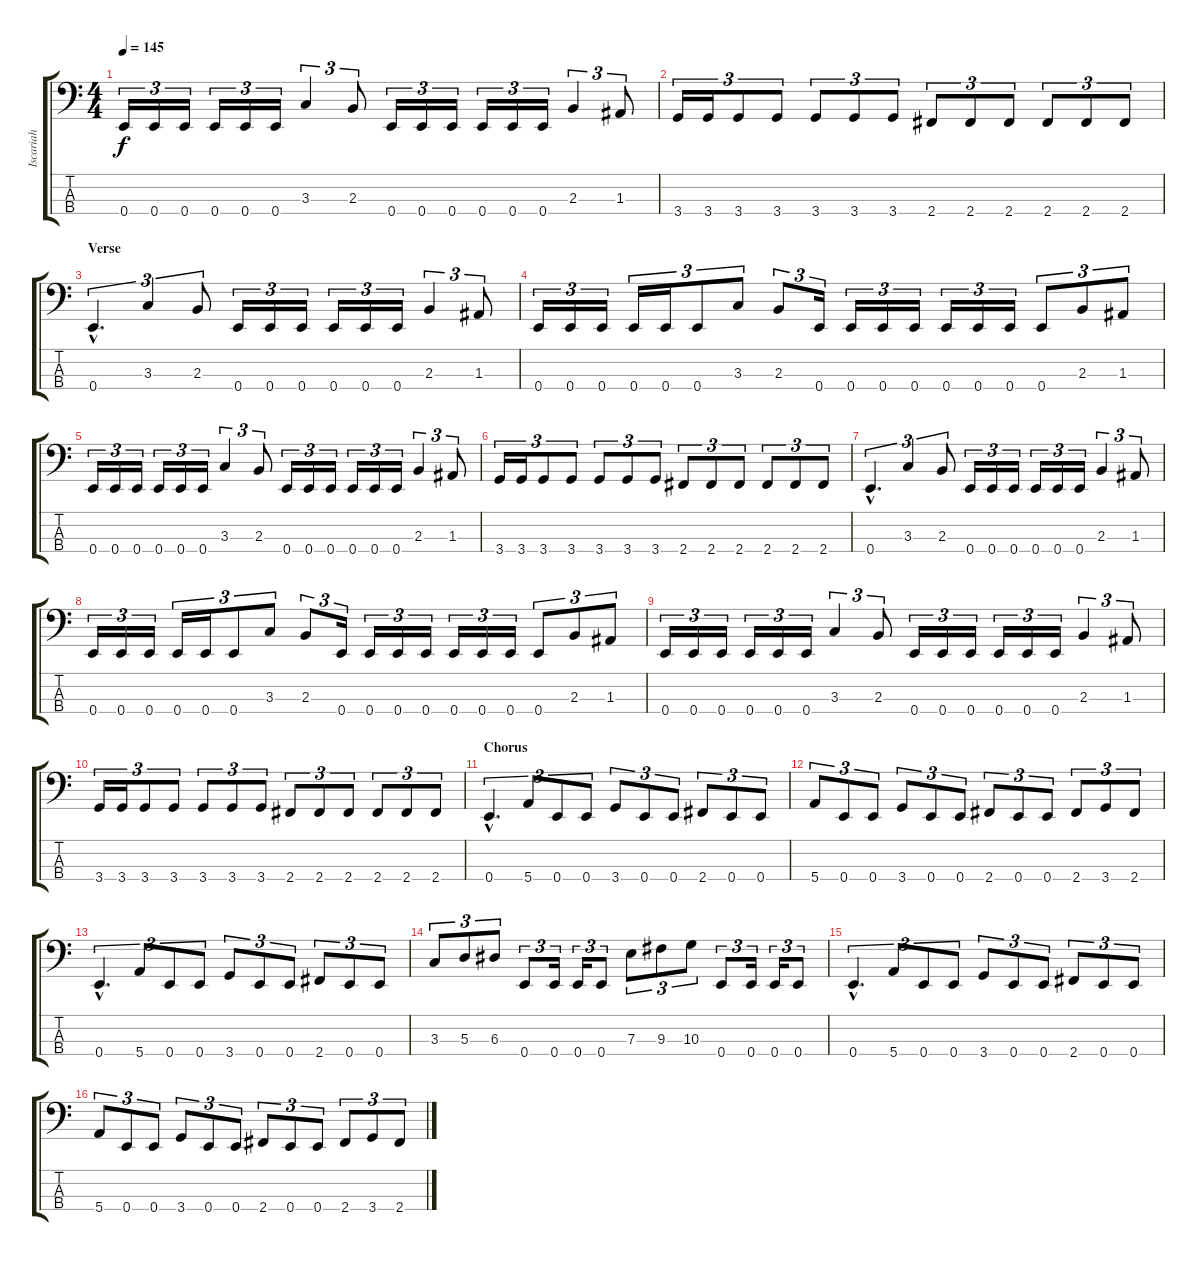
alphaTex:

\track ("Iscariah" "Iscariah") {instrument electricbasspick}
\staff {score tabs}
\tuning (G2 D2 A1 E1) {hide}
\ts (4 4)
\tempo 145
\clef f4
\ks c
0.4.16{tu (3 2) dy f} 0.4.16{tu (3 2)} 0.4.16{tu (3 2)} 0.4.16{tu (3 2)} 0.4.16{tu (3 2)} 0.4.16{tu (3 2)} 3.3.4{tu (3 2)} 2.3.8{tu (3 2)} 0.4.16{tu (3 2)} 0.4.16{tu (3 2)} 0.4.16{tu (3 2)} 0.4.16{tu (3 2)} 0.4.16{tu (3 2)} 0.4.16{tu (3 2)} 2.3.4{tu (3 2)} 1.3.8{tu (3 2)} |
3.4.16{tu (3 2)} 3.4.16{tu (3 2)} 3.4.8{tu (3 2)} 3.4.8{tu (3 2)} 3.4.8{tu (3 2)} 3.4.8{tu (3 2)} 3.4.8{tu (3 2)} 2.4.8{tu (3 2)} 2.4.8{tu (3 2)} 2.4.8{tu (3 2)} 2.4.8{tu (3 2)} 2.4.8{tu (3 2)} 2.4.8{tu (3 2)} |
\section ("" "Verse")
0.4{hac}.4{d tu (3 2)} 3.3.4{tu (3 2)} 2.3.8{tu (3 2)} 0.4.16{tu (3 2)} 0.4.16{tu (3 2)} 0.4.16{tu (3 2)} 0.4.16{tu (3 2)} 0.4.16{tu (3 2)} 0.4.16{tu (3 2)} 2.3.4{tu (3 2)} 1.3.8{tu (3 2)} |
0.4.16{tu (3 2)} 0.4.16{tu (3 2)} 0.4.16{tu (3 2)} 0.4.16{tu (3 2)} 0.4.16{tu (3 2)} 0.4.8{tu (3 2)} 3.3.8{tu (3 2)} 2.3.8{tu (3 2)} 0.4.16{tu (3 2)} 0.4.16{tu (3 2)} 0.4.16{tu (3 2)} 0.4.16{tu (3 2)} 0.4.16{tu (3 2)} 0.4.16{tu (3 2)} 0.4.16{tu (3 2)} 0.4.8{tu (3 2)} 2.3.8{tu (3 2)} 1.3.8{tu (3 2)} |
0.4.16{tu (3 2)} 0.4.16{tu (3 2)} 0.4.16{tu (3 2)} 0.4.16{tu (3 2)} 0.4.16{tu (3 2)} 0.4.16{tu (3 2)} 3.3.4{tu (3 2)} 2.3.8{tu (3 2)} 0.4.16{tu (3 2)} 0.4.16{tu (3 2)} 0.4.16{tu (3 2)} 0.4.16{tu (3 2)} 0.4.16{tu (3 2)} 0.4.16{tu (3 2)} 2.3.4{tu (3 2)} 1.3.8{tu (3 2)} |
3.4.16{tu (3 2)} 3.4.16{tu (3 2)} 3.4.8{tu (3 2)} 3.4.8{tu (3 2)} 3.4.8{tu (3 2)} 3.4.8{tu (3 2)} 3.4.8{tu (3 2)} 2.4.8{tu (3 2)} 2.4.8{tu (3 2)} 2.4.8{tu (3 2)} 2.4.8{tu (3 2)} 2.4.8{tu (3 2)} 2.4.8{tu (3 2)} |
0.4{hac}.4{d tu (3 2)} 3.3.4{tu (3 2)} 2.3.8{tu (3 2)} 0.4.16{tu (3 2)} 0.4.16{tu (3 2)} 0.4.16{tu (3 2)} 0.4.16{tu (3 2)} 0.4.16{tu (3 2)} 0.4.16{tu (3 2)} 2.3.4{tu (3 2)} 1.3.8{tu (3 2)} |
0.4.16{tu (3 2)} 0.4.16{tu (3 2)} 0.4.16{tu (3 2)} 0.4.16{tu (3 2)} 0.4.16{tu (3 2)} 0.4.8{tu (3 2)} 3.3.8{tu (3 2)} 2.3.8{tu (3 2)} 0.4.16{tu (3 2)} 0.4.16{tu (3 2)} 0.4.16{tu (3 2)} 0.4.16{tu (3 2)} 0.4.16{tu (3 2)} 0.4.16{tu (3 2)} 0.4.16{tu (3 2)} 0.4.8{tu (3 2)} 2.3.8{tu (3 2)} 1.3.8{tu (3 2)} |
0.4.16{tu (3 2)} 0.4.16{tu (3 2)} 0.4.16{tu (3 2)} 0.4.16{tu (3 2)} 0.4.16{tu (3 2)} 0.4.16{tu (3 2)} 3.3.4{tu (3 2)} 2.3.8{tu (3 2)} 0.4.16{tu (3 2)} 0.4.16{tu (3 2)} 0.4.16{tu (3 2)} 0.4.16{tu (3 2)} 0.4.16{tu (3 2)} 0.4.16{tu (3 2)} 2.3.4{tu (3 2)} 1.3.8{tu (3 2)} |
3.4.16{tu (3 2)} 3.4.16{tu (3 2)} 3.4.8{tu (3 2)} 3.4.8{tu (3 2)} 3.4.8{tu (3 2)} 3.4.8{tu (3 2)} 3.4.8{tu (3 2)} 2.4.8{tu (3 2)} 2.4.8{tu (3 2)} 2.4.8{tu (3 2)} 2.4.8{tu (3 2)} 2.4.8{tu (3 2)} 2.4.8{tu (3 2)} |
\section ("" "Chorus")
0.4{hac}.4{d tu (3 2)} 5.4.8{tu (3 2)} 0.4.8{tu (3 2)} 0.4.8{tu (3 2)} 3.4.8{tu (3 2)} 0.4.8{tu (3 2)} 0.4.8{tu (3 2)} 2.4.8{tu (3 2)} 0.4.8{tu (3 2)} 0.4.8{tu (3 2)} |
5.4.8{tu (3 2)} 0.4.8{tu (3 2)} 0.4.8{tu (3 2)} 3.4.8{tu (3 2)} 0.4.8{tu (3 2)} 0.4.8{tu (3 2)} 2.4.8{tu (3 2)} 0.4.8{tu (3 2)} 0.4.8{tu (3 2)} 2.4.8{tu (3 2)} 3.4.8{tu (3 2)} 2.4.8{tu (3 2)} |
0.4{hac}.4{d tu (3 2)} 5.4.8{tu (3 2)} 0.4.8{tu (3 2)} 0.4.8{tu (3 2)} 3.4.8{tu (3 2)} 0.4.8{tu (3 2)} 0.4.8{tu (3 2)} 2.4.8{tu (3 2)} 0.4.8{tu (3 2)} 0.4.8{tu (3 2)} |
3.3.8{tu (3 2)} 5.3.8{tu (3 2)} 6.3.8{tu (3 2)} 0.4.8{tu (3 2)} 0.4.16{tu (3 2)} 0.4.16{tu (3 2)} 0.4.8{tu (3 2)} 7.3.8{tu (3 2)} 9.3.8{tu (3 2)} 10.3.8{tu (3 2)} 0.4.8{tu (3 2)} 0.4.16{tu (3 2)} 0.4.16{tu (3 2)} 0.4.8{tu (3 2)} |
0.4{hac}.4{d tu (3 2)} 5.4.8{tu (3 2)} 0.4.8{tu (3 2)} 0.4.8{tu (3 2)} 3.4.8{tu (3 2)} 0.4.8{tu (3 2)} 0.4.8{tu (3 2)} 2.4.8{tu (3 2)} 0.4.8{tu (3 2)} 0.4.8{tu (3 2)} |
5.4.8{tu (3 2)} 0.4.8{tu (3 2)} 0.4.8{tu (3 2)} 3.4.8{tu (3 2)} 0.4.8{tu (3 2)} 0.4.8{tu (3 2)} 2.4.8{tu (3 2)} 0.4.8{tu (3 2)} 0.4.8{tu (3 2)} 2.4.8{tu (3 2)} 3.4.8{tu (3 2)} 2.4.8{tu (3 2)}
